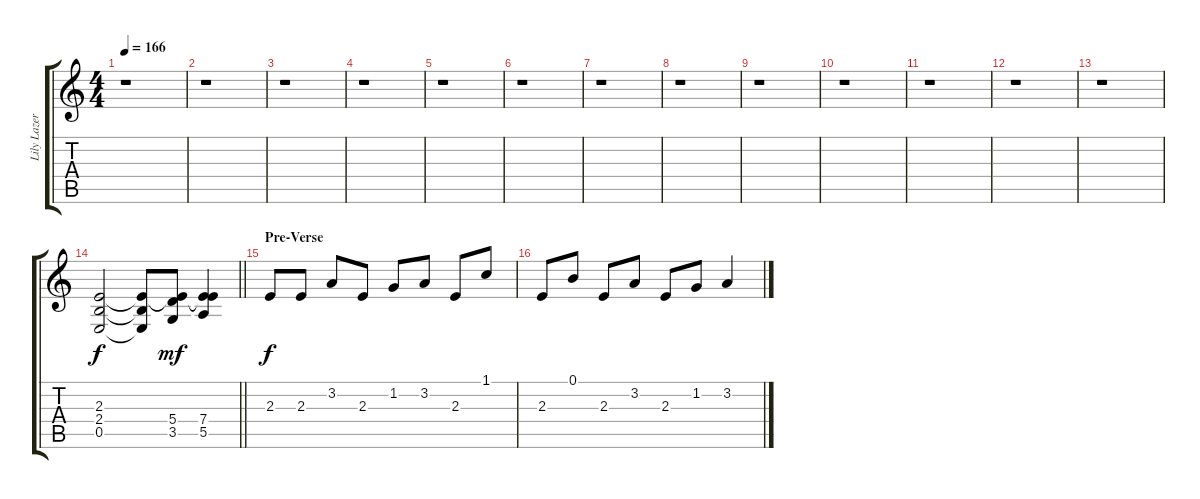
\track ("Lily Lazer (Guitar)" "Lily Lazer") {instrument distortionguitar}
\staff {score tabs}
\tuning (B3 Gb3 D3 A2 E2 B1) {hide}
\ts (4 4)
\tempo 166
\clef g2
\ks c
r.1{dy f} |
r.1 |
r.1 |
r.1 |
r.1 |
r.1 |
r.1 |
r.1 |
r.1 |
r.1 |
r.1 |
r.1 |
r.1 |
\barLineRight lightlight
(2.3 2.4 0.5).2{volume 12} (2.3{t} 2.4{t} 0.5{t}).8 (2.3{t} 5.4 3.5).8{dy mf} (2.3{t} 7.4 5.5).4 |
\section ("" "Pre-Verse")
2.3.8{dy f volume 5 balance 0} 2.3.8 3.2.8 2.3.8 1.2.8 3.2.8 2.3.8 1.1.8 |
2.3.8 0.1.8 2.3.8 3.2.8 2.3.8 1.2.8 3.2.4
